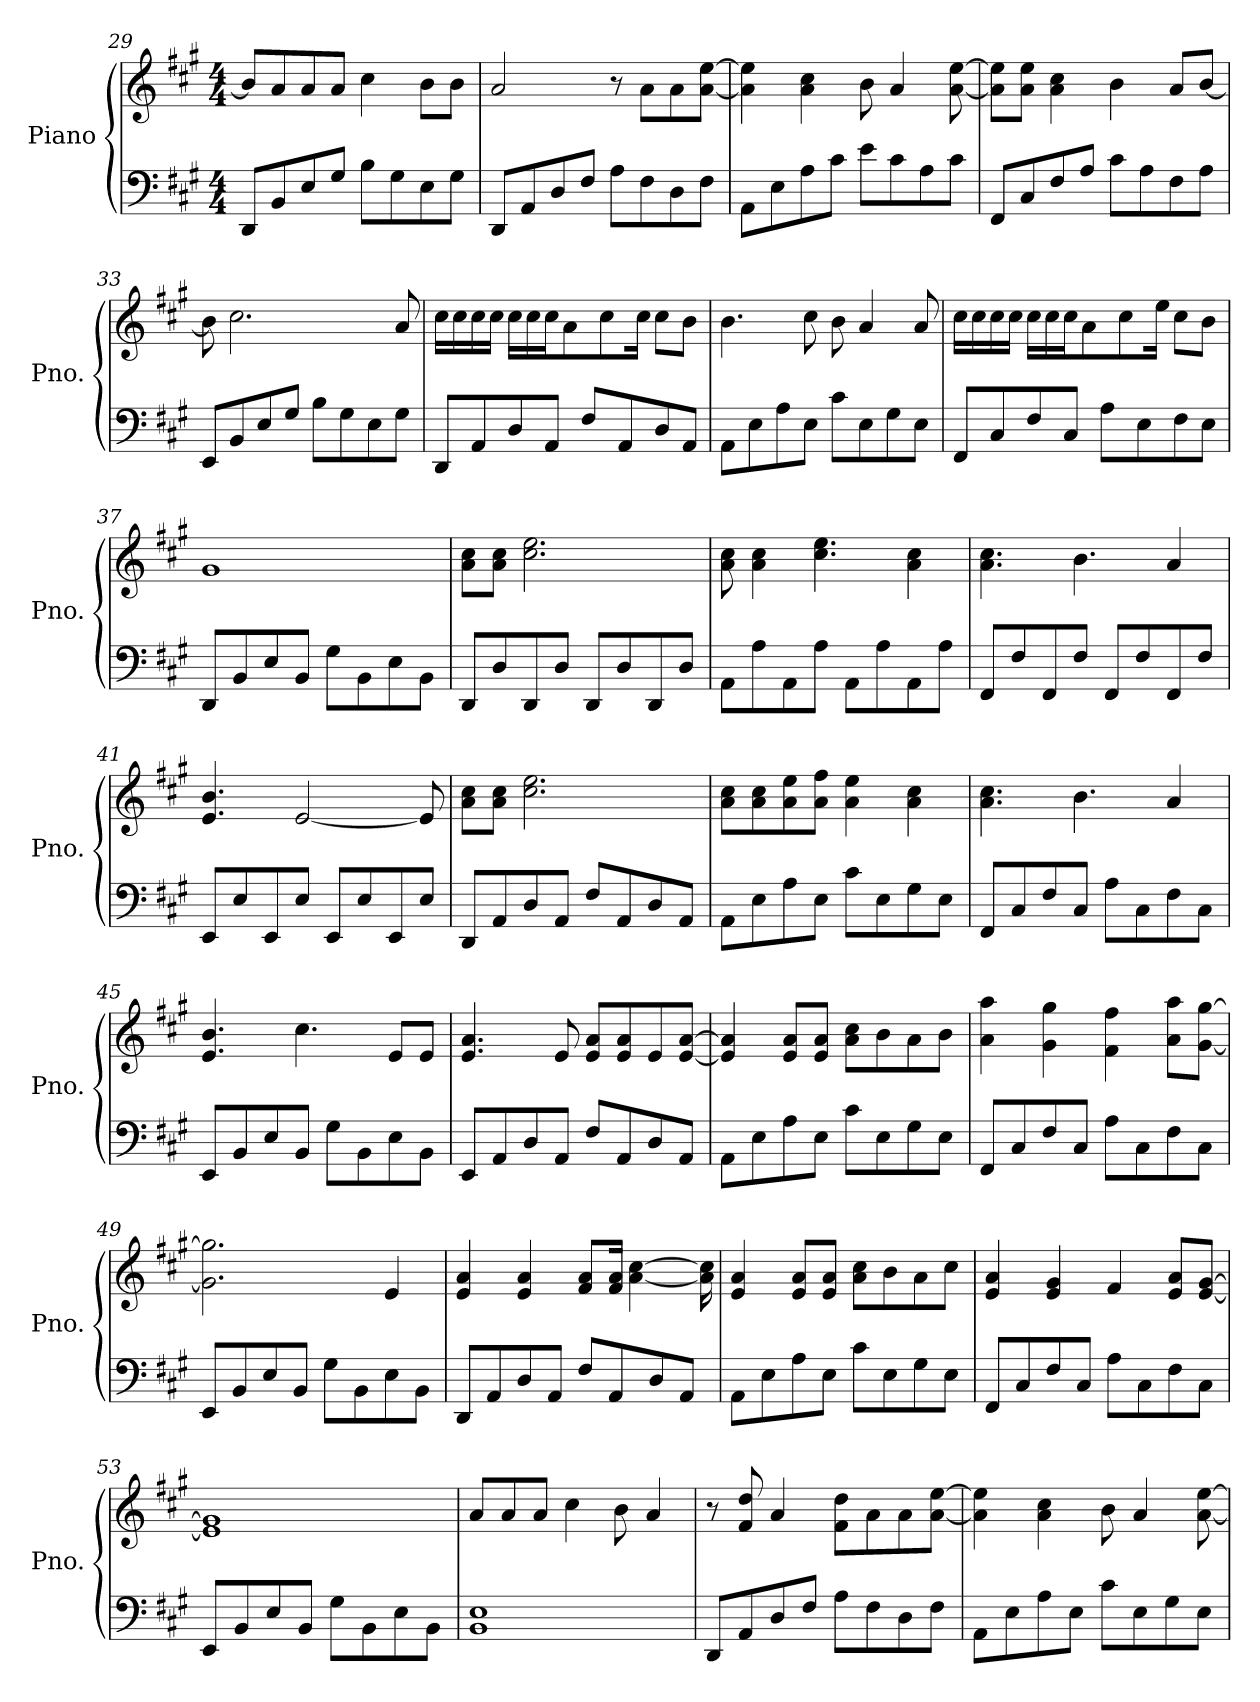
**kern	**kern
*part1	*part1
*staff2	*staff1
*I"Piano	*
*I'Pno.	*
!!LO:LB:g=z
*clefF4	*clefG2
*k[f#c#g#]	*k[f#c#g#]
*M4/4	*M4/4
=29	=29
8DD/L	8b/L]
8BB/	8a/
8E/	8a/
8G#/J	8a/J
8B\L	4cc#\
8G#\	.
8E\	8b\L
8G#\J	8b\J
=30	=30
8DD/L	2a/
8AA/	.
8D/	.
8F#/J	.
8A\L	8r
8F#\	8a\L
8D\	8a\
8F#\J	[8a\ [8ee\J
=31	=31
8AA\L	4a\] 4ee\]
8E\	.
8A\	4a\ 4cc#\
8c#\J	.
8e\L	8b\
8c#\	4a/
8A\	.
8c#\J	[8a\ [8ee\
=32	=32
8FF#/L	8a\] 8ee\]L
8C#/	8a\ 8ee\J
8F#/	4a\ 4cc#\
8A/J	.
8c#\L	4b\
8A\	.
8F#\	8a/L
8A\J	[8b/J
=33	=33
8EE/L	8b\]
8BB/	2.cc#\
8E/	.
8G#/J	.
8B\L	.
8G#\	.
8E\	.
8G#\J	8a/
!!LO:LB:g=z
=34	=34
8DD/L	16cc#\LL
.	16cc#\
8AA/	16cc#\
.	16cc#\JJ
8D/	16cc#\LL
.	16cc#\
8AA/J	16cc#\J
.	8a\
8F#/L	.
.	8cc#\
8AA/	.
.	16cc#\Jk
8D/	8cc#\L
8AA/J	8b\J
=35	=35
8AA\L	4.b\
8E\	.
8A\	.
8E\J	8cc#\
8c#\L	8b\
8E\	4a/
8G#\	.
8E\J	8a/
=36	=36
8FF#/L	16cc#\LL
.	16cc#\
8C#/	16cc#\
.	16cc#\JJ
8F#/	16cc#\LL
.	16cc#\
8C#/J	16cc#\J
.	8a\
8A\L	.
.	8cc#\
8E\	.
.	16ee\Jk
8F#\	8cc#\L
8E\J	8b\J
=37	=37
8DD/L	1g#
8BB/	.
8E/	.
8BB/J	.
8G#\L	.
8BB\	.
8E\	.
8BB\J	.
!!LO:LB:g=z
=38	=38
8DD/L	8a\ 8cc#\L
8D/	8a\ 8cc#\J
8DD/	2.cc#\ 2.ee\
8D/J	.
8DD/L	.
8D/	.
8DD/	.
8D/J	.
=39	=39
8AA\L	8a\ 8cc#\
8A\	4a\ 4cc#\
8AA\	.
8A\J	4.cc#\ 4.ee\
8AA\L	.
8A\	.
8AA\	4a\ 4cc#\
8A\J	.
=40	=40
8FF#/L	4.a\ 4.cc#\
8F#/	.
8FF#/	.
8F#/J	4.b\
8FF#/L	.
8F#/	.
8FF#/	4a/
8F#/J	.
=41	=41
8EE/L	4.e/ 4.b/
8E/	.
8EE/	.
8E/J	[2e/
8EE/L	.
8E/	.
8EE/	.
8E/J	8e/]
=42	=42
8DD/L	8a\ 8cc#\L
8AA/	8a\ 8cc#\J
8D/	2.cc#\ 2.ee\
8AA/J	.
8F#/L	.
8AA/	.
8D/	.
8AA/J	.
!!LO:LB:g=z
=43	=43
8AA\L	8a\ 8cc#\L
8E\	8a\ 8cc#\
8A\	8a\ 8ee\
8E\J	8a\ 8ff#\J
8c#\L	4a\ 4ee\
8E\	.
8G#\	4a\ 4cc#\
8E\J	.
=44	=44
8FF#/L	4.a\ 4.cc#\
8C#/	.
8F#/	.
8C#/J	4.b\
8A\L	.
8C#\	.
8F#\	4a/
8C#\J	.
=45	=45
8EE/L	4.e/ 4.b/
8BB/	.
8E/	.
8BB/J	4.cc#\
8G#\L	.
8BB\	.
8E\	8e/L
8BB\J	8e/J
=46	=46
8EE/L	4.e/ 4.a/
8AA/	.
8D/	.
8AA/J	8e/
8F#/L	8e/ 8a/L
8AA/	8e/ 8a/
8D/	8e/
8AA/J	[8e/ [8a/J
=47	=47
8AA\L	4e/] 4a/]
8E\	.
8A\	8e/ 8a/L
8E\J	8e/ 8a/J
8c#\L	8a\ 8cc#\L
8E\	8b\
8G#\	8a\
8E\J	8b\J
!!LO:LB:g=z
=48	=48
8FF#/L	4a\ 4aa\
8C#/	.
8F#/	4g#\ 4gg#\
8C#/J	.
8A\L	4f#\ 4ff#\
8C#\	.
8F#\	8a\ 8aa\L
8C#\J	[8g#\ [8gg#\J
=49	=49
8EE/L	2.g#\] 2.gg#\]
8BB/	.
8E/	.
8BB/J	.
8G#\L	.
8BB\	.
8E\	4e/
8BB\J	.
=50	=50
8DD/L	4e/ 4a/
8AA/	.
8D/	4e/ 4a/
8AA/J	.
8F#/L	8f#/ 8a/L
8AA/	16f#/ 16a/Jk
.	[4a\ [4cc#\
8D/	.
8AA/J	.
.	16a\] 16cc#\]
=51	=51
8AA\L	4e/ 4a/
8E\	.
8A\	8e/ 8a/L
8E\J	8e/ 8a/J
8c#\L	8a\ 8cc#\L
8E\	8b\
8G#\	8a\
8E\J	8cc#\J
=52	=52
8FF#/L	4e/ 4a/
8C#/	.
8F#/	4e/ 4g#/
8C#/J	.
8A\L	4f#/
8C#\	.
8F#\	8e/ 8a/L
8C#\J	[8e/ [8g#/J
!!LO:PB:g=z
=53	=53
8EE/L	1e] 1g#]
8BB/	.
8E/	.
8BB/J	.
8G#\L	.
8BB\	.
8E\	.
8BB\J	.
=54	=54
1BB 1E	8a/L
.	8a/
.	8a/J
.	4cc#\
.	8b\
.	4a/
=55	=55
8DD/L	8r
8AA/	8f#/ 8dd/
8D/	4a/
8F#/J	.
8A\L	8f#\ 8dd\L
8F#\	8a\
8D\	8a\
8F#\J	[8a\ [8ee\J
=56	=56
8AA\L	4a\] 4ee\]
8E\	.
8A\	4a\ 4cc#\
8E\J	.
8c#\L	8b\
8E\	4a/
8G#\	.
8E\J	[8a\ [8ee\
=	=
*-	*-
